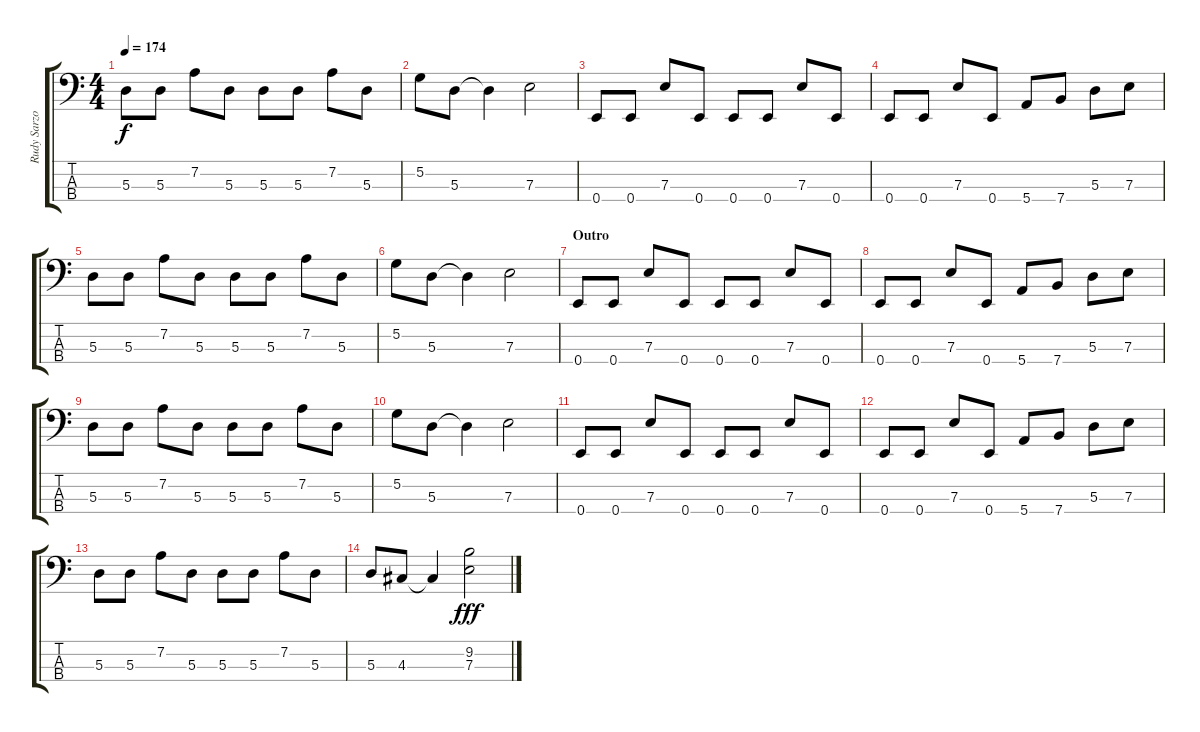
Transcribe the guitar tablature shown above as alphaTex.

\track ("Rudy Sarzo" "Rudy Sarzo") {instrument electricbassfinger}
\staff {score tabs}
\tuning (G2 D2 A1 E1) {hide}
\ts (4 4)
\tempo 174
\clef f4
\ks c
5.3.8{dy f} 5.3.8 7.2.8 5.3.8 5.3.8 5.3.8 7.2.8 5.3.8 |
5.2.8 5.3.8 5.3{t}.4 7.3.2 |
0.4.8 0.4.8 7.3.8 0.4.8 0.4.8 0.4.8 7.3.8 0.4.8 |
0.4.8 0.4.8 7.3.8 0.4.8 5.4.8 7.4.8 5.3.8 7.3.8 |
5.3.8 5.3.8 7.2.8 5.3.8 5.3.8 5.3.8 7.2.8 5.3.8 |
5.2.8 5.3.8 5.3{t}.4 7.3.2 |
\section ("" "Outro")
0.4.8 0.4.8 7.3.8 0.4.8 0.4.8 0.4.8 7.3.8 0.4.8 |
0.4.8 0.4.8 7.3.8 0.4.8 5.4.8 7.4.8 5.3.8 7.3.8 |
5.3.8 5.3.8 7.2.8 5.3.8 5.3.8 5.3.8 7.2.8 5.3.8 |
5.2.8 5.3.8 5.3{t}.4 7.3.2 |
0.4.8 0.4.8 7.3.8 0.4.8 0.4.8 0.4.8 7.3.8 0.4.8 |
0.4.8 0.4.8 7.3.8 0.4.8 5.4.8 7.4.8 5.3.8 7.3.8 |
5.3.8 5.3.8 7.2.8 5.3.8 5.3.8 5.3.8 7.2.8 5.3.8 |
5.3.8 4.3.8 4.3{t}.4 (9.2 7.3).2{dy fff}
